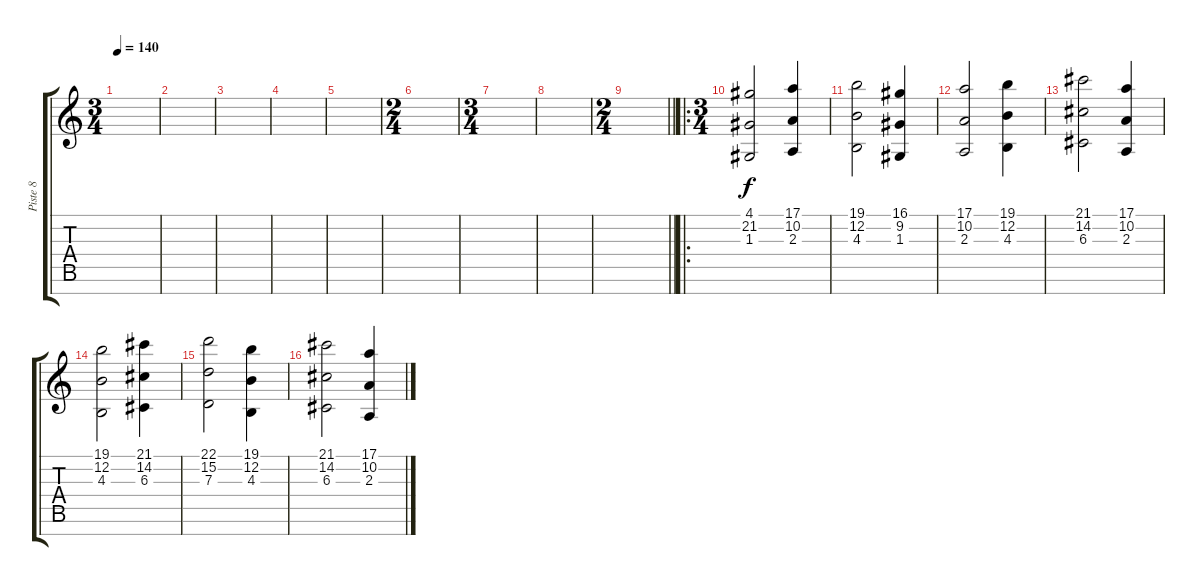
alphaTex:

\track ("Piste 8" "Piste 8") {instrument musicbox}
\staff {score tabs}
\tuning (E4 B3 G3 D3 A2 E2 B1) {hide}
\ts (3 4)
\tempo 140
\clef g2
\ks c
|
|
|
|
|
\ts (2 4)
|
\ts (3 4)
|
|
\ts (2 4)
\barLineRight lightlight
|
\ro
\ts (3 4)
\section ("" "")
(4.1 21.2 1.3).2{volume 13} (17.1 10.2 2.3).4 |
(19.1 12.2 4.3).2 (16.1 9.2 1.3).4 |
(17.1 10.2 2.3).2 (19.1 12.2 4.3).4 |
(21.1 14.2 6.3).2 (17.1 10.2 2.3).4 |
(19.1 12.2 4.3).2 (21.1 14.2 6.3).4 |
(22.1 15.2 7.3).2 (19.1 12.2 4.3).4 |
(21.1 14.2 6.3).2 (17.1 10.2 2.3).4
